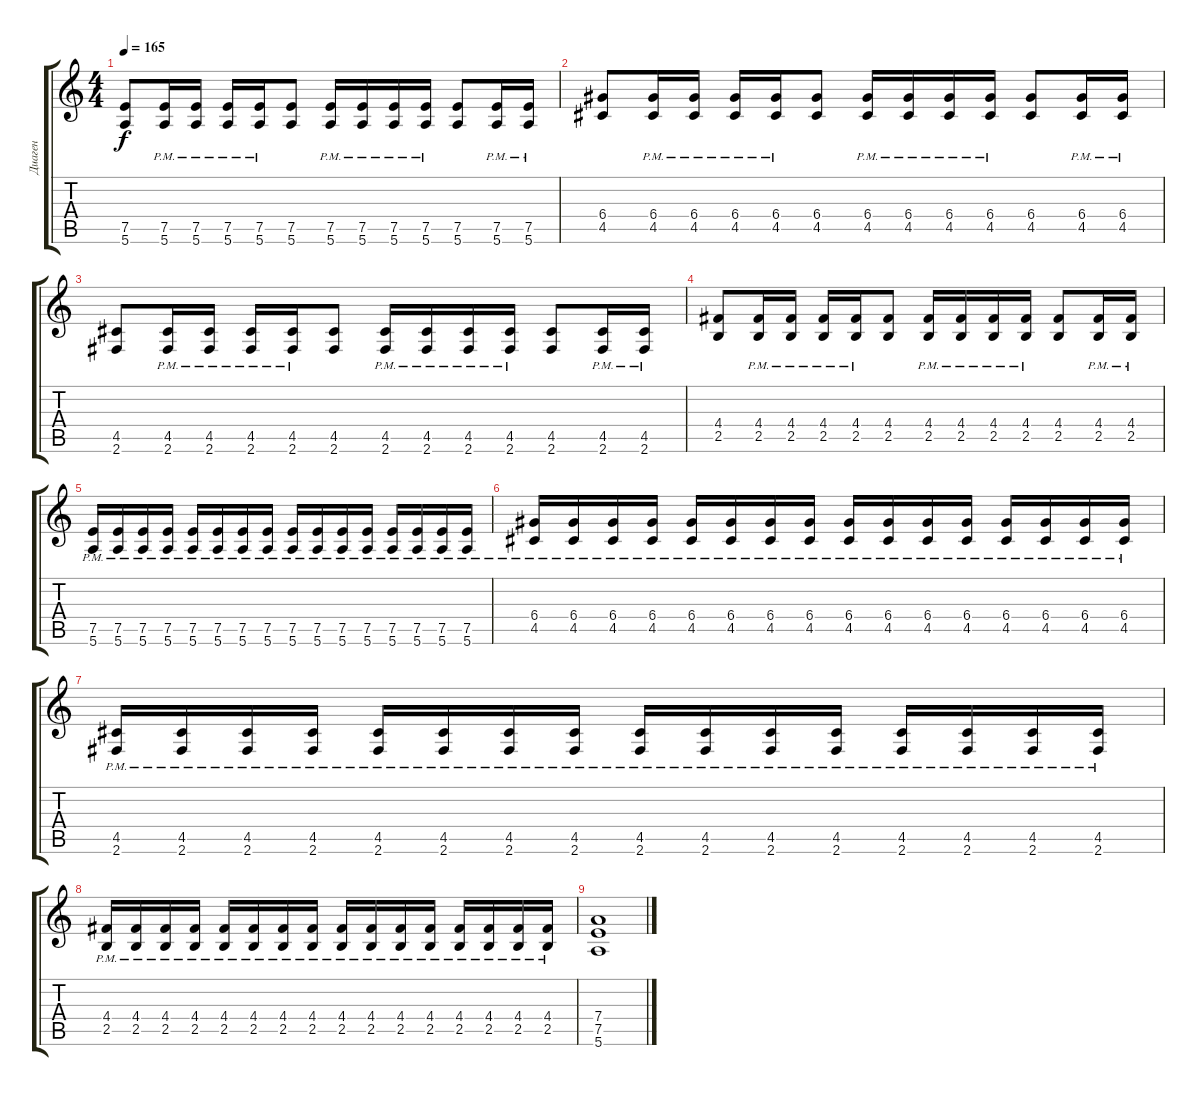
\track ("Диаген" "Диаген") {instrument distortionguitar}
\staff {score tabs}
\tuning (E4 B3 G3 D3 A2 E2) {hide}
\ts (4 4)
\tempo 165
\clef g2
\ks c
(7.5 5.6).8{dy f} (7.5{pm} 5.6{pm}).16 (7.5{pm} 5.6{pm}).16 (7.5{pm} 5.6{pm}).16 (7.5{pm} 5.6{pm}).16 (7.5 5.6).8 (7.5{pm} 5.6{pm}).16 (7.5{pm} 5.6{pm}).16 (7.5{pm} 5.6{pm}).16 (7.5{pm} 5.6{pm}).16 (7.5 5.6).8 (7.5{pm} 5.6{pm}).16 (7.5{pm} 5.6{pm}).16 |
(6.4 4.5).8 (6.4{pm} 4.5{pm}).16 (6.4{pm} 4.5{pm}).16 (6.4{pm} 4.5{pm}).16 (6.4{pm} 4.5{pm}).16 (6.4 4.5).8 (6.4{pm} 4.5{pm}).16 (6.4{pm} 4.5{pm}).16 (6.4{pm} 4.5{pm}).16 (6.4{pm} 4.5{pm}).16 (6.4 4.5).8 (6.4{pm} 4.5{pm}).16 (6.4{pm} 4.5{pm}).16 |
(4.5 2.6).8 (4.5{pm} 2.6{pm}).16 (4.5{pm} 2.6{pm}).16 (4.5{pm} 2.6{pm}).16 (4.5{pm} 2.6{pm}).16 (4.5 2.6).8 (4.5{pm} 2.6{pm}).16 (4.5{pm} 2.6{pm}).16 (4.5{pm} 2.6{pm}).16 (4.5{pm} 2.6{pm}).16 (4.5 2.6).8 (4.5{pm} 2.6{pm}).16 (4.5{pm} 2.6{pm}).16 |
(4.4 2.5).8 (4.4{pm} 2.5{pm}).16 (4.4{pm} 2.5{pm}).16 (4.4{pm} 2.5{pm}).16 (4.4{pm} 2.5{pm}).16 (4.4 2.5).8 (4.4{pm} 2.5{pm}).16 (4.4{pm} 2.5{pm}).16 (4.4{pm} 2.5{pm}).16 (4.4{pm} 2.5{pm}).16 (4.4 2.5).8 (4.4{pm} 2.5{pm}).16 (4.4{pm} 2.5{pm}).16 |
(7.5{pm} 5.6{pm}).16 (7.5{pm} 5.6{pm}).16 (7.5{pm} 5.6{pm}).16 (7.5{pm} 5.6{pm}).16 (7.5{pm} 5.6{pm}).16 (7.5{pm} 5.6{pm}).16 (7.5{pm} 5.6{pm}).16 (7.5{pm} 5.6{pm}).16 (7.5{pm} 5.6{pm}).16 (7.5{pm} 5.6{pm}).16 (7.5{pm} 5.6{pm}).16 (7.5{pm} 5.6{pm}).16 (7.5{pm} 5.6{pm}).16 (7.5{pm} 5.6{pm}).16 (7.5{pm} 5.6{pm}).16 (7.5{pm} 5.6{pm}).16 |
(6.4{pm} 4.5{pm}).16 (6.4{pm} 4.5{pm}).16 (6.4{pm} 4.5{pm}).16 (6.4{pm} 4.5{pm}).16 (6.4{pm} 4.5{pm}).16 (6.4{pm} 4.5{pm}).16 (6.4{pm} 4.5{pm}).16 (6.4{pm} 4.5{pm}).16 (6.4{pm} 4.5{pm}).16 (6.4{pm} 4.5{pm}).16 (6.4{pm} 4.5{pm}).16 (6.4{pm} 4.5{pm}).16 (6.4{pm} 4.5{pm}).16 (6.4{pm} 4.5{pm}).16 (6.4{pm} 4.5{pm}).16 (6.4{pm} 4.5{pm}).16 |
(4.5{pm} 2.6{pm}).16 (4.5{pm} 2.6{pm}).16 (4.5{pm} 2.6{pm}).16 (4.5{pm} 2.6{pm}).16 (4.5{pm} 2.6{pm}).16 (4.5{pm} 2.6{pm}).16 (4.5{pm} 2.6{pm}).16 (4.5{pm} 2.6{pm}).16 (4.5{pm} 2.6{pm}).16 (4.5{pm} 2.6{pm}).16 (4.5{pm} 2.6{pm}).16 (4.5{pm} 2.6{pm}).16 (4.5{pm} 2.6{pm}).16 (4.5{pm} 2.6{pm}).16 (4.5{pm} 2.6{pm}).16 (4.5{pm} 2.6{pm}).16 |
(4.4{pm} 2.5{pm}).16 (4.4{pm} 2.5{pm}).16 (4.4{pm} 2.5{pm}).16 (4.4{pm} 2.5{pm}).16 (4.4{pm} 2.5{pm}).16 (4.4{pm} 2.5{pm}).16 (4.4{pm} 2.5{pm}).16 (4.4{pm} 2.5{pm}).16 (4.4{pm} 2.5{pm}).16 (4.4{pm} 2.5{pm}).16 (4.4{pm} 2.5{pm}).16 (4.4{pm} 2.5{pm}).16 (4.4{pm} 2.5{pm}).16 (4.4{pm} 2.5{pm}).16 (4.4{pm} 2.5{pm}).16 (4.4{pm} 2.5{pm}).16 |
(7.4 7.5 5.6).1
